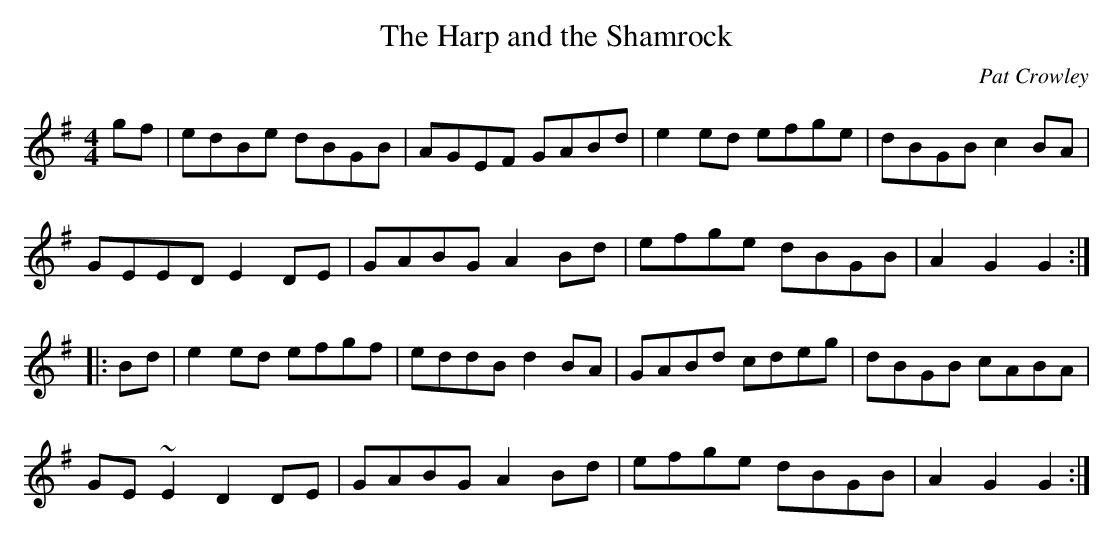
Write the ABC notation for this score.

X:1
T:The Harp and the Shamrock
M:4/4
L:1/8
C:Pat Crowley
K:G
gf|edBe dBGB|AGEF GABd|e2ed efge|dBGB c2BA|
   GEED E2DE|GABG A2Bd|efge dBGB|A2G2 G2:|
|:Bd|e2ed efgf|eddB d2BA|GABd cdeg|dBGB cABA|
    GE~E2 D2DE|GABG A2Bd|efge dBGB|A2G2 G2:|
